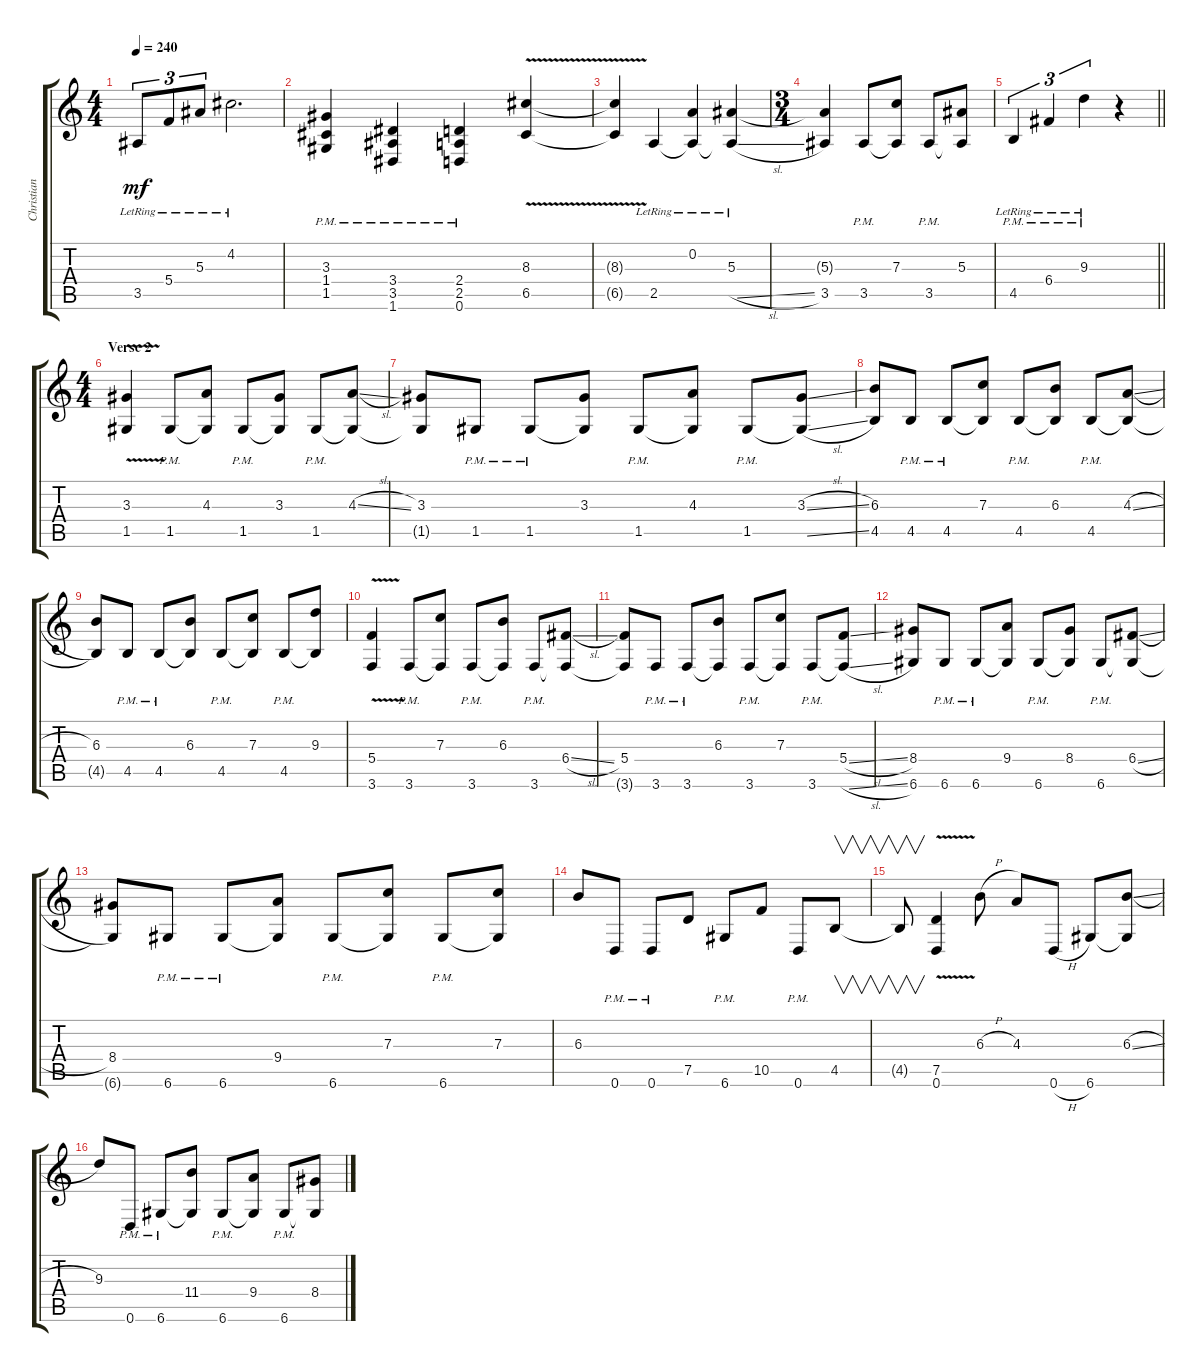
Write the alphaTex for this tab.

\track ("Christian Muenzer" "Christian ") {instrument overdrivenguitar}
\staff {score tabs}
\tuning (D4 A3 F3 C3 G2 D2) {hide}
\ts (4 4)
\tempo 240
\clef g2
\ks c
3.5{lr}.8{tu (3 2) dy mf} 5.4{lr}.8{tu (3 2)} 5.3{lr}.8{tu (3 2)} 4.2{lr}.2{d} |
(3.3{pm} 1.4{pm} 1.5{pm}).4 (3.4{pm} 3.5{pm} 1.6{pm}).4 (2.4{pm} 2.5{pm} 0.6{pm}).4 (8.3{v} 6.5{v}).4 |
(8.3{v t} 6.5{v t}).4 2.5{lr}.4 (0.2{lr} 2.5{t}).4 (5.3{lr} 2.5{sl t}).4 |
\ts (3 4)
(5.3{t} 3.5).4 3.5{pm}.8 (7.3 3.5{t}).8 3.5{pm}.8 (5.3 3.5{t}).8 |
\barLineRight lightlight
4.5{pm lr}.4{tu (3 2)} 6.4{pm lr}.4{tu (3 2)} 9.3{pm lr}.4{tu (3 2)} r.4 |
\ts (4 4)
\section ("" "Verse 2")
(3.3{v} 1.5{v}).4 1.5{pm}.8 (4.3 1.5{t}).8 1.5{pm}.8 (3.3 1.5{t}).8 1.5{pm}.8 (4.3{sl} 1.5{t}).8 |
(3.3 1.5{t}).8 1.5{pm}.8 1.5{pm}.8 (3.3 1.5{t}).8 1.5{pm}.8 (4.3 1.5{t}).8 1.5{pm}.8 (3.3{sl} 1.5{sl t}).8 |
(6.3 4.5).8 4.5{pm}.8 4.5{pm}.8 (7.3 4.5{t}).8 4.5{pm}.8 (6.3 4.5{t}).8 4.5{pm}.8 (4.3{sl} 4.5{t}).8 |
(6.3 4.5{t}).8 4.5{pm}.8 4.5{pm}.8 (6.3 4.5{t}).8 4.5{pm}.8 (7.3 4.5{t}).8 4.5{pm}.8 (9.3 4.5{t}).8 |
(5.4{v} 3.6{v}).4 3.6{pm}.8 (7.3 3.6{t}).8 3.6{pm}.8 (6.3 3.6{t}).8 3.6{pm}.8 (6.4{sl} 3.6{t}).8 |
(5.4 3.6{t}).8 3.6{pm}.8 3.6{pm}.8 (6.3 3.6{t}).8 3.6{pm}.8 (7.3 3.6{t}).8 3.6{pm}.8 (5.4{sl} 3.6{sl t}).8 |
(8.4 6.6).8 6.6{pm}.8 6.6{pm}.8 (9.4 6.6{t}).8 6.6{pm}.8 (8.4 6.6{t}).8 6.6{pm}.8 (6.4{sl} 6.6{t}).8 |
(8.4 6.6{t}).8 6.6{pm}.8 6.6{pm}.8 (9.4 6.6{t}).8 6.6{pm}.8 (7.3 6.6{t}).8 6.6{pm}.8 (7.3 6.6{t}).8 |
6.3.8 0.6{pm}.8 0.6{pm}.8 7.5.8 6.6{pm}.8 10.5.8 0.6{pm}.8 4.5.8{v} |
4.5{t}.8{v} (7.5{v} 0.6{v}).4 6.3{h}.8 4.3.8 0.6{h}.8 6.6.8 (6.3{sl} 6.6{t}).8 |
9.3.8 0.6{pm}.8 6.6{pm}.8 (11.4 6.6{t}).8 6.6{pm}.8 (9.4 6.6{t}).8 6.6{pm}.8 (8.4{sl} 6.6{t}).8
